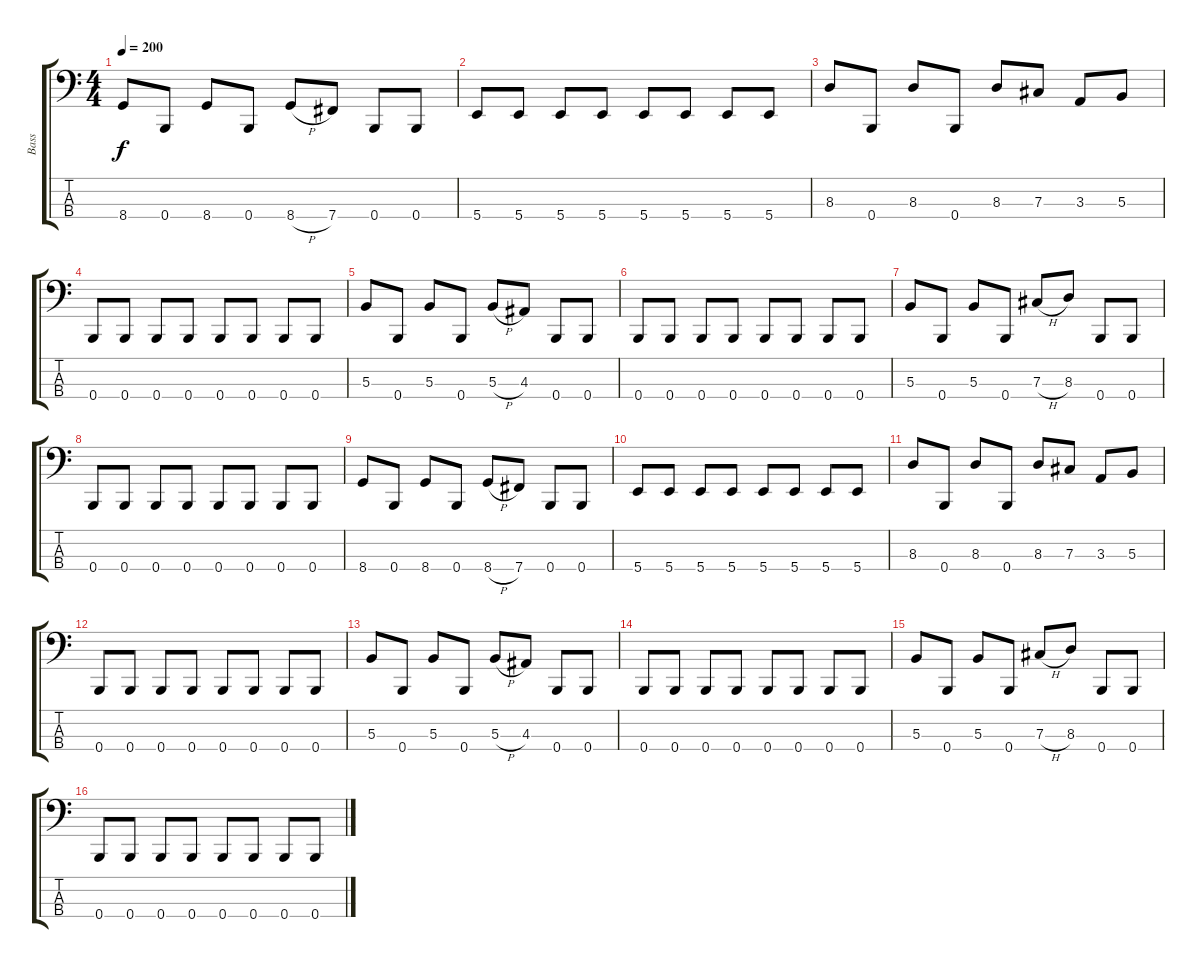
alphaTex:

\track ("Bass" "Bass") {instrument electricbasspick}
\staff {score tabs}
\tuning (E2 B1 Gb1 B0) {hide}
\ts (4 4)
\tempo 200
\clef f4
\ks c
8.4.8{dy f} 0.4.8 8.4.8 0.4.8 8.4{h}.8 7.4.8 0.4.8 0.4.8 |
5.4.8 5.4.8 5.4.8 5.4.8 5.4.8 5.4.8 5.4.8 5.4.8 |
8.3.8 0.4.8 8.3.8 0.4.8 8.3.8 7.3.8 3.3.8 5.3.8 |
0.4.8 0.4.8 0.4.8 0.4.8 0.4.8 0.4.8 0.4.8 0.4.8 |
5.3.8 0.4.8 5.3.8 0.4.8 5.3{h}.8 4.3.8 0.4.8 0.4.8 |
0.4.8 0.4.8 0.4.8 0.4.8 0.4.8 0.4.8 0.4.8 0.4.8 |
5.3.8 0.4.8 5.3.8 0.4.8 7.3{h}.8 8.3.8 0.4.8 0.4.8 |
0.4.8 0.4.8 0.4.8 0.4.8 0.4.8 0.4.8 0.4.8 0.4.8 |
8.4.8 0.4.8 8.4.8 0.4.8 8.4{h}.8 7.4.8 0.4.8 0.4.8 |
5.4.8 5.4.8 5.4.8 5.4.8 5.4.8 5.4.8 5.4.8 5.4.8 |
8.3.8 0.4.8 8.3.8 0.4.8 8.3.8 7.3.8 3.3.8 5.3.8 |
0.4.8 0.4.8 0.4.8 0.4.8 0.4.8 0.4.8 0.4.8 0.4.8 |
5.3.8 0.4.8 5.3.8 0.4.8 5.3{h}.8 4.3.8 0.4.8 0.4.8 |
0.4.8 0.4.8 0.4.8 0.4.8 0.4.8 0.4.8 0.4.8 0.4.8 |
5.3.8 0.4.8 5.3.8 0.4.8 7.3{h}.8 8.3.8 0.4.8 0.4.8 |
0.4.8 0.4.8 0.4.8 0.4.8 0.4.8 0.4.8 0.4.8 0.4.8
